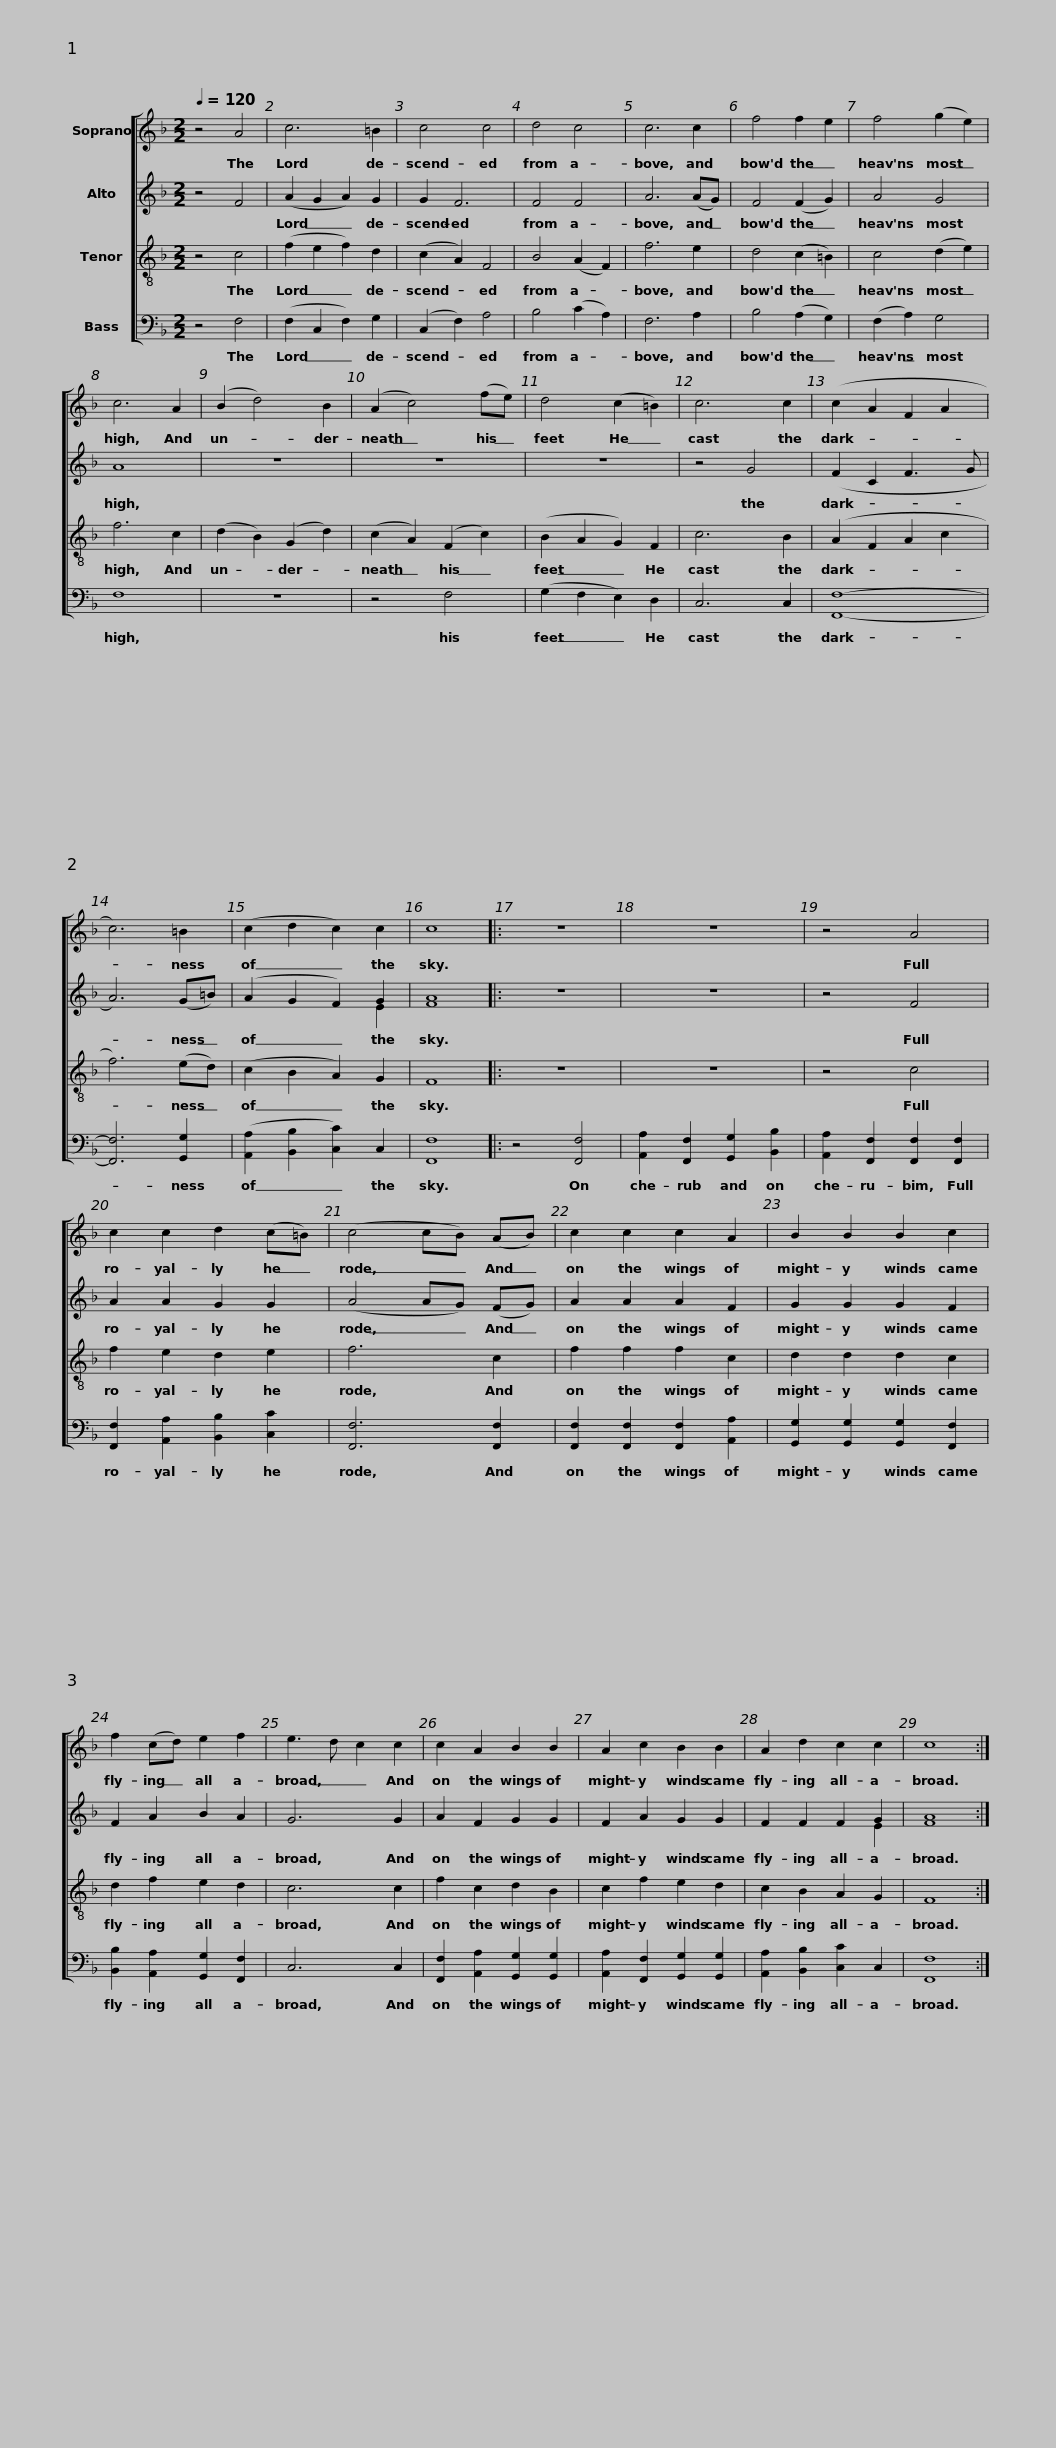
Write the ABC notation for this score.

X:1
%%score [ 1 ( 2 3 ) 4 5 ]
L:1/8
Q:1/4=120
M:2/2
I:linebreak $
K:F
V:1 treble
V:2 treble
V:3 treble
V:4 treble-8
V:5 bass
V:1
 z4 A4 | c6 =B2 | c4 c4 | d4 c4 | c6 c2 |$ %5
 f4 f2 e2 | f4 (g2 e2) | c6 A2 | (B2 d4) B2 | (A2 c4) (fe) |$ %10
 d4 (c2 =B2) | c6 c2 | (c2 A2 F2 A2 | c6) =B2 | (c2 d2 c2) c2 | %15
 c8 |:$ z8 | z8 | z4 A4 | c2 c2 d2 (c=B) |$ %20
 (c4 cB) (AB) | c2 c2 c2 A2 | B2 B2 B2 c2 | f2 (cd) e2 f2 |$ e3 d c2 c2 | %25
 c2 A2 B2 B2 | A2 c2 B2 B2 | A2 d2 c2 c2 | c8 :| %29
V:2
 z4 F4 | (A2 G2 A2) G2 | G2 F6 | F4 F4 | A6 (AG) |$ %5
 F4 (F2 G2) | A4 G4 | A8 | z8 | z8 |$ %10
 z8 | z4 G4 | (F2 C2 F3 G | A6) (G=B) | (A2 G2 F2) G2 | %15
 [FA]8 |:$ z8 | z8 | z4 F4 | A2 A2 G2 G2 |$ %20
 (A4 AG) (FG) | A2 A2 A2 F2 | G2 G2 G2 F2 | F2 A2 B2 A2 |$ G6 G2 | %25
 A2 F2 G2 G2 | F2 A2 G2 G2 | F2 F2 F2 G2 | [FA]8 :| %29
V:3
 x8 | x8 | x8 | x8 | x8 |$ %5
 x8 | x8 | x8 | x8 | x8 |$ %10
 x8 | x8 | x8 | x8 | x6 E2 | %15
 x8 |:$ x8 | x8 | x8 | x8 |$ %20
 x8 | x8 | x8 | x8 |$ x8 | %25
 x8 | x8 | x6 E2 | x8 :| %29
V:4
 z4 c4 | (f2 e2 f2) d2 | (c2 A2) F4 | B4 (A2 F2) | f6 e2 |$ %5
 d4 (c2 =B2) | c4 (d2 e2) | f6 c2 | (d2 B2) (G2 d2) | (c2 A2) (F2 c2) |$ %10
 (B2 A2 G2) F2 | c6 B2 | (A2 F2 A2 c2 | f6) (ed) | (c2 B2 A2) G2 | %15
 F8 |:$ z8 | z8 | z4 c4 | f2 e2 d2 e2 |$ %20
 f6 c2 | f2 f2 f2 c2 | d2 d2 d2 c2 | d2 f2 e2 d2 |$ c6 c2 | %25
 f2 c2 d2 B2 | c2 f2 e2 d2 | c2 B2 A2 G2 | F8 :| %29
V:5
 z4 F,4 | (F,2 C,2 F,2) G,2 | (C,2 F,2) A,4 | B,4 (C2 A,2) | F,6 A,2 |$ %5
 B,4 (A,2 G,2) | (F,2 A,2) G,4 | F,8 | z8 | z4 F,4 |$ %10
 (G,2 F,2 E,2) D,2 | C,6 C,2 | [F,,F,]8- | [F,,F,]6 [G,,G,]2 | ([A,,A,]2 [B,,B,]2 [C,C]2) C,2 | %15
 [F,,F,]8 |:$ z4 [F,,F,]4 | [A,,A,]2 [F,,F,]2 [G,,G,]2 [B,,B,]2 | [A,,A,]2 [F,,F,]2 [F,,F,]2 [F,,F,]2 | [F,,F,]2 [A,,A,]2 [B,,B,]2 [C,C]2 |$ %20
 [F,,F,]6 [F,,F,]2 | [F,,F,]2 [F,,F,]2 [F,,F,]2 [A,,A,]2 | [G,,G,]2 [G,,G,]2 [G,,G,]2 [F,,F,]2 | [B,,B,]2 [A,,A,]2 [G,,G,]2 [F,,F,]2 |$ C,6 C,2 | %25
 [F,,F,]2 [A,,A,]2 [G,,G,]2 [G,,G,]2 | [A,,A,]2 [F,,F,]2 [G,,G,]2 [G,,G,]2 | [A,,A,]2 [B,,B,]2 [C,C]2 C,2 | [F,,F,]8 :| %29
